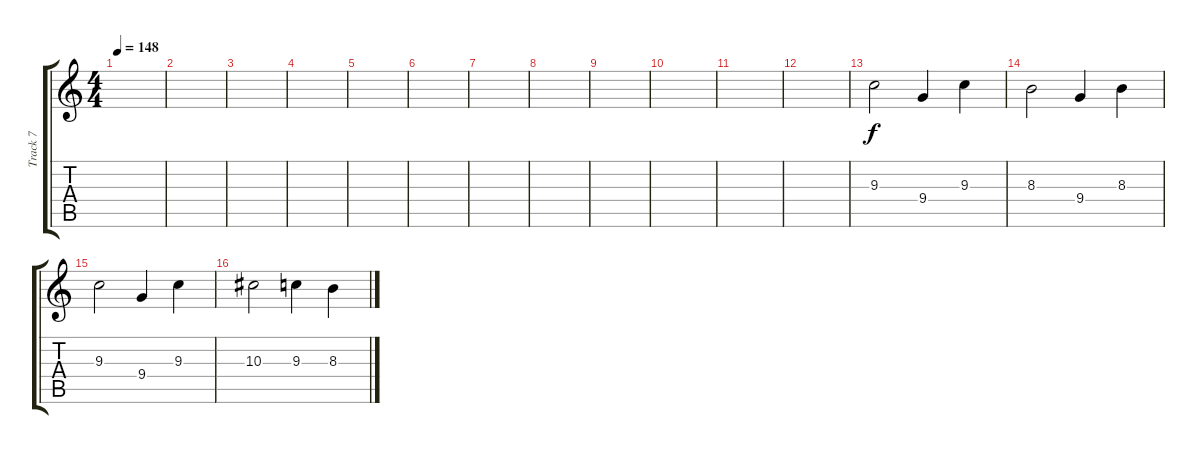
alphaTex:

\track ("Track 7" "Track 7") {instrument distortionguitar}
\staff {score tabs}
\tuning (C4 G3 Eb3 Bb2 F2 C2) {hide}
\ts (4 4)
\tempo 148
\clef g2
\ks c
|
|
|
|
|
|
|
|
|
|
|
|
9.3.2 9.4.4 9.3.4 |
8.3.2 9.4.4 8.3.4 |
9.3.2 9.4.4 9.3.4 |
10.3.2 9.3.4 8.3.4
